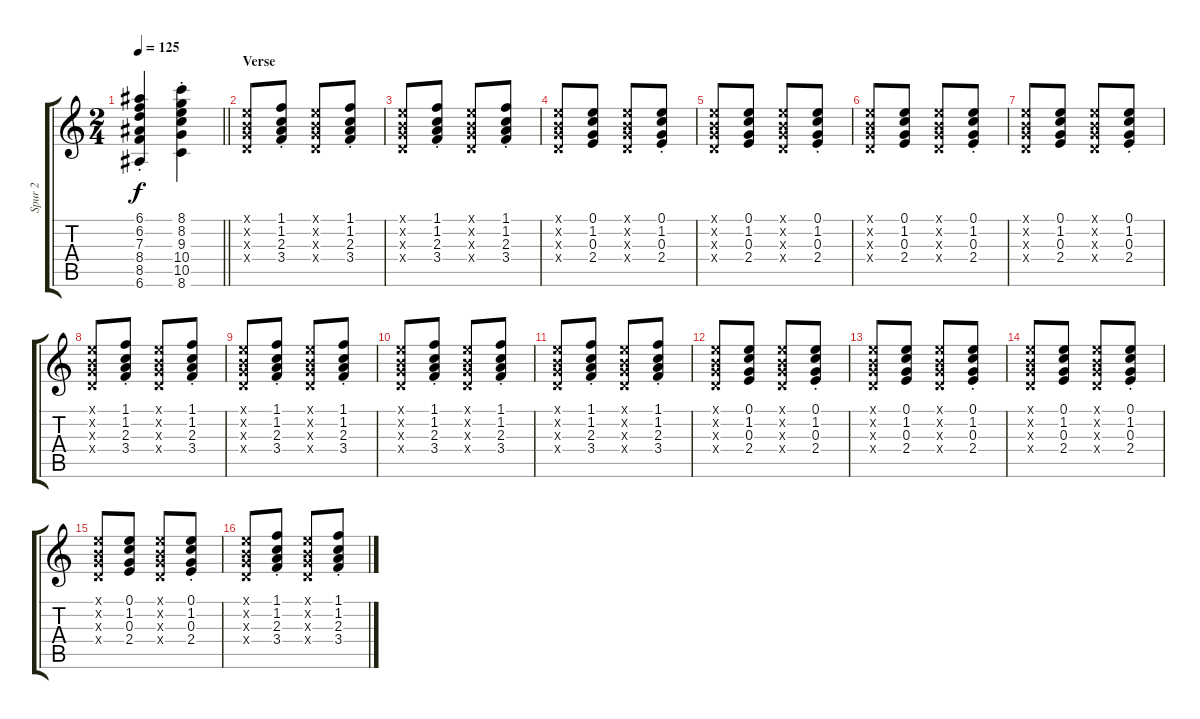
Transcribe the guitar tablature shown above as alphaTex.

\track ("Spur 2" "Spur 2") {instrument acousticguitarsteel}
\staff {score tabs}
\tuning (E4 B3 G3 D3 A2 E2) {hide}
\ts (2 4)
\tempo 125
\clef g2
\barLineRight lightlight
\ks c
(6.1 6.2 7.3 8.4{st} 8.5 6.6).4{dy f} (8.1 8.2 9.3 10.4{st} 10.5 8.6).4 |
\section ("" "Verse")
(0.1{x} 0.2{x} 0.3{x} 0.4{x}).8 (1.1 1.2 2.3 3.4{st}).8 (0.1{x} 0.2{x} 0.3{x} 0.4{x}).8 (1.1 1.2 2.3 3.4{st}).8 |
(0.1{x} 0.2{x} 0.3{x} 0.4{x}).8 (1.1 1.2 2.3 3.4{st}).8 (0.1{x} 0.2{x} 0.3{x} 0.4{x}).8 (1.1 1.2 2.3 3.4{st}).8 |
(0.1{x} 0.2{x} 0.3{x} 0.4{x}).8 (0.1 1.2 0.3 2.4).8 (0.1{x} 0.2{x} 0.3{x} 0.4{x}).8 (0.1 1.2 0.3 2.4{st}).8 |
(0.1{x} 0.2{x} 0.3{x} 0.4{x}).8 (0.1 1.2 0.3 2.4).8 (0.1{x} 0.2{x} 0.3{x} 0.4{x}).8 (0.1 1.2 0.3 2.4{st}).8 |
(0.1{x} 0.2{x} 0.3{x} 0.4{x}).8 (0.1 1.2 0.3 2.4).8 (0.1{x} 0.2{x} 0.3{x} 0.4{x}).8 (0.1 1.2 0.3 2.4{st}).8 |
(0.1{x} 0.2{x} 0.3{x} 0.4{x}).8 (0.1 1.2 0.3 2.4).8 (0.1{x} 0.2{x} 0.3{x} 0.4{x}).8 (0.1 1.2 0.3 2.4{st}).8 |
(0.1{x} 0.2{x} 0.3{x} 0.4{x}).8 (1.1 1.2 2.3 3.4{st}).8 (0.1{x} 0.2{x} 0.3{x} 0.4{x}).8 (1.1 1.2 2.3 3.4{st}).8 |
(0.1{x} 0.2{x} 0.3{x} 0.4{x}).8 (1.1 1.2 2.3 3.4{st}).8 (0.1{x} 0.2{x} 0.3{x} 0.4{x}).8 (1.1 1.2 2.3 3.4{st}).8 |
(0.1{x} 0.2{x} 0.3{x} 0.4{x}).8 (1.1 1.2 2.3 3.4{st}).8 (0.1{x} 0.2{x} 0.3{x} 0.4{x}).8 (1.1 1.2 2.3 3.4{st}).8 |
(0.1{x} 0.2{x} 0.3{x} 0.4{x}).8 (1.1 1.2 2.3 3.4{st}).8 (0.1{x} 0.2{x} 0.3{x} 0.4{x}).8 (1.1 1.2 2.3 3.4{st}).8 |
(0.1{x} 0.2{x} 0.3{x} 0.4{x}).8 (0.1 1.2 0.3 2.4).8 (0.1{x} 0.2{x} 0.3{x} 0.4{x}).8 (0.1 1.2 0.3 2.4{st}).8 |
(0.1{x} 0.2{x} 0.3{x} 0.4{x}).8 (0.1 1.2 0.3 2.4).8 (0.1{x} 0.2{x} 0.3{x} 0.4{x}).8 (0.1 1.2 0.3 2.4{st}).8 |
(0.1{x} 0.2{x} 0.3{x} 0.4{x}).8 (0.1 1.2 0.3 2.4).8 (0.1{x} 0.2{x} 0.3{x} 0.4{x}).8 (0.1 1.2 0.3 2.4{st}).8 |
(0.1{x} 0.2{x} 0.3{x} 0.4{x}).8 (0.1 1.2 0.3 2.4).8 (0.1{x} 0.2{x} 0.3{x} 0.4{x}).8 (0.1 1.2 0.3 2.4{st}).8 |
(0.1{x} 0.2{x} 0.3{x} 0.4{x}).8 (1.1 1.2 2.3 3.4{st}).8 (0.1{x} 0.2{x} 0.3{x} 0.4{x}).8 (1.1 1.2 2.3 3.4{st}).8
